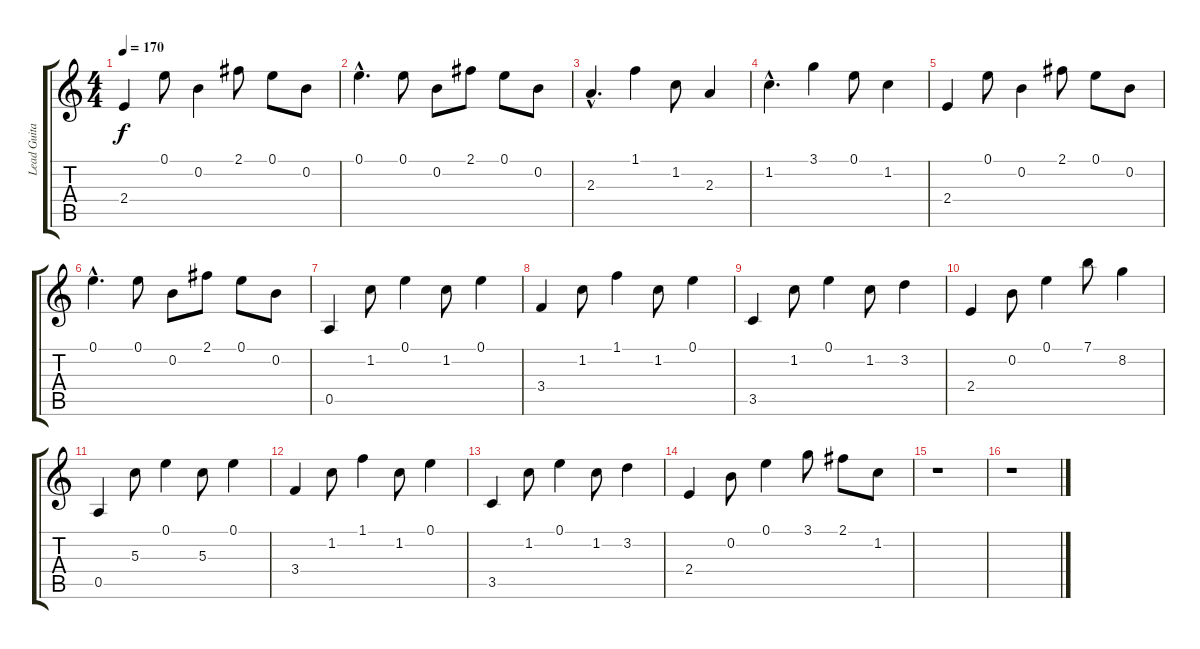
\track ("Lead Guitar" "Lead Guita") {instrument electricguitarjazz}
\staff {score tabs}
\tuning (E4 B3 G3 D3 A2 E2) {hide}
\ts (4 4)
\tempo 170
\clef g2
\ks c
2.4.4{dy f} 0.1.8 0.2.4 2.1.8 0.1.8 0.2.8 |
0.1{hac}.4{d} 0.1.8 0.2.8 2.1.8 0.1.8 0.2.8 |
2.3{hac}.4{d} 1.1.4 1.2.8 2.3.4 |
1.2{hac}.4{d} 3.1.4 0.1.8 1.2.4 |
2.4.4 0.1.8 0.2.4 2.1.8 0.1.8 0.2.8 |
0.1{hac}.4{d} 0.1.8 0.2.8 2.1.8 0.1.8 0.2.8 |
0.5.4 1.2.8 0.1.4 1.2.8 0.1.4 |
3.4.4 1.2.8 1.1.4 1.2.8 0.1.4 |
3.5.4 1.2.8 0.1.4 1.2.8 3.2.4 |
2.4.4 0.2.8 0.1.4 7.1.8 8.2.4 |
0.5.4 5.3.8 0.1.4 5.3.8 0.1.4 |
3.4.4 1.2.8 1.1.4 1.2.8 0.1.4 |
3.5.4 1.2.8 0.1.4 1.2.8 3.2.4 |
2.4.4 0.2.8 0.1.4 3.1.8 2.1.8 1.2.8 |
r.1 |
r.1
